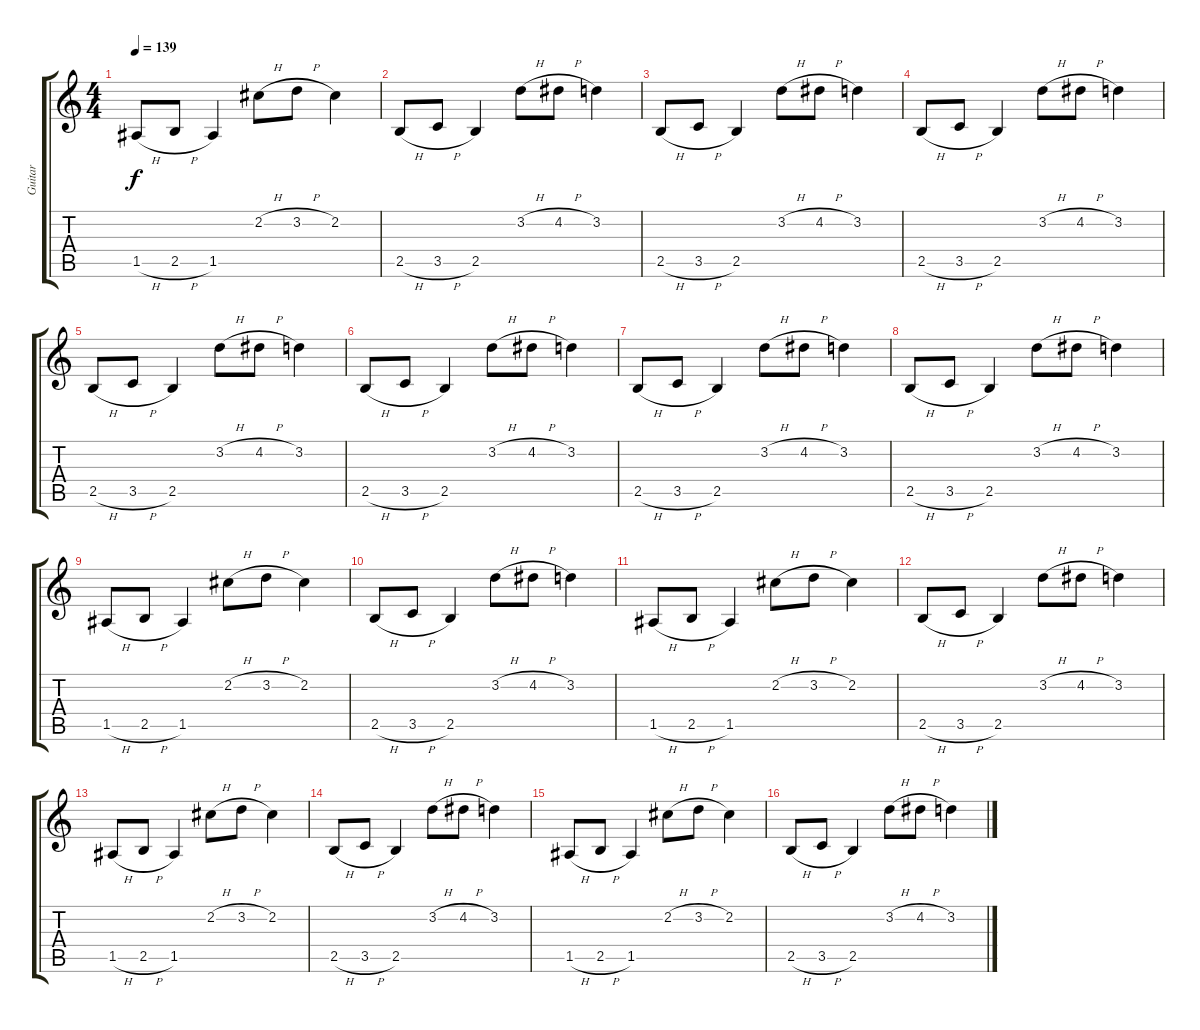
\track ("Guitar" "Guitar") {instrument overdrivenguitar}
\staff {score tabs}
\tuning (E4 B3 G3 D3 A2 E2) {hide}
\ts (4 4)
\tempo 139
\clef g2
\ks c
1.5{h}.8{dy f balance 8} 2.5{h}.8 1.5.4 2.2{h}.8 3.2{h}.8 2.2.4 |
2.5{h}.8{balance 8} 3.5{h}.8 2.5.4 3.2{h}.8 4.2{h}.8 3.2.4 |
2.5{h}.8{balance 8} 3.5{h}.8 2.5.4 3.2{h}.8 4.2{h}.8 3.2.4 |
2.5{h}.8{balance 8} 3.5{h}.8 2.5.4 3.2{h}.8 4.2{h}.8 3.2.4 |
2.5{h}.8{balance 8} 3.5{h}.8 2.5.4 3.2{h}.8 4.2{h}.8 3.2.4 |
2.5{h}.8{balance 8} 3.5{h}.8 2.5.4 3.2{h}.8 4.2{h}.8 3.2.4 |
2.5{h}.8{balance 8} 3.5{h}.8 2.5.4 3.2{h}.8 4.2{h}.8 3.2.4 |
2.5{h}.8{balance 8} 3.5{h}.8 2.5.4 3.2{h}.8 4.2{h}.8 3.2.4 |
1.5{h}.8{balance 8} 2.5{h}.8 1.5.4 2.2{h}.8 3.2{h}.8 2.2.4 |
2.5{h}.8{balance 8} 3.5{h}.8 2.5.4 3.2{h}.8 4.2{h}.8 3.2.4 |
1.5{h}.8{balance 8} 2.5{h}.8 1.5.4 2.2{h}.8 3.2{h}.8 2.2.4 |
2.5{h}.8{balance 8} 3.5{h}.8 2.5.4 3.2{h}.8 4.2{h}.8 3.2.4 |
1.5{h}.8{balance 8} 2.5{h}.8 1.5.4 2.2{h}.8 3.2{h}.8 2.2.4 |
2.5{h}.8{balance 8} 3.5{h}.8 2.5.4 3.2{h}.8 4.2{h}.8 3.2.4 |
1.5{h}.8{balance 8} 2.5{h}.8 1.5.4 2.2{h}.8 3.2{h}.8 2.2.4 |
2.5{h}.8{balance 8} 3.5{h}.8 2.5.4 3.2{h}.8 4.2{h}.8 3.2.4
